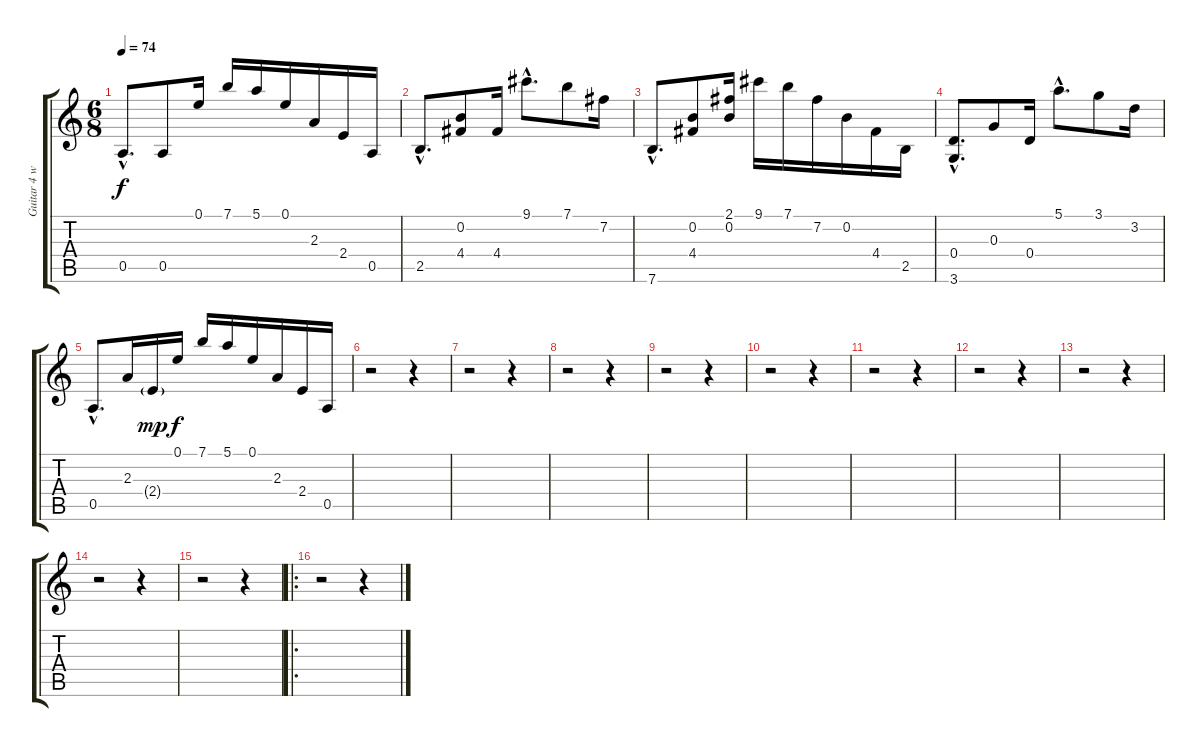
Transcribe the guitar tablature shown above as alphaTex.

\track ("Guitar 4 w/fingerpick" "Guitar 4 w") {instrument acousticguitarnylon}
\staff {score tabs}
\tuning (E4 B3 G3 D3 A2 E2) {hide}
\ts (6 8)
\tempo 74
\clef g2
\ks c
0.5{hac}.8{d dy f} 0.5.8 0.1.16 7.1.16 5.1.16 0.1.16 2.3.16 2.4.16 0.5.16 |
2.5{hac}.8{d} (0.2 4.4).8 4.4.16 9.1{hac}.8{d} 7.1.8 7.2.16 |
7.6{hac}.8{d} (0.2 4.4).8 (2.1 0.2).16 9.1.16 7.1.16 7.2.16 0.2.16 4.4.16 2.5.16 |
(0.4{hac} 3.6{hac}).8{d} 0.3.8 0.4.16 5.1{hac}.8{d} 3.1.8 3.2.16 |
0.5{hac}.8{d} 2.3.16 2.4{g}.16{dy mp} 0.1.16{dy f} 7.1.16 5.1.16 0.1.16 2.3.16 2.4.16 0.5.16 |
r.2 r.4 |
r.2 r.4 |
r.2 r.4 |
r.2 r.4 |
r.2 r.4 |
r.2 r.4 |
r.2 r.4 |
r.2 r.4 |
r.2 r.4 |
r.2 r.4 |
\ro
r.2 r.4
